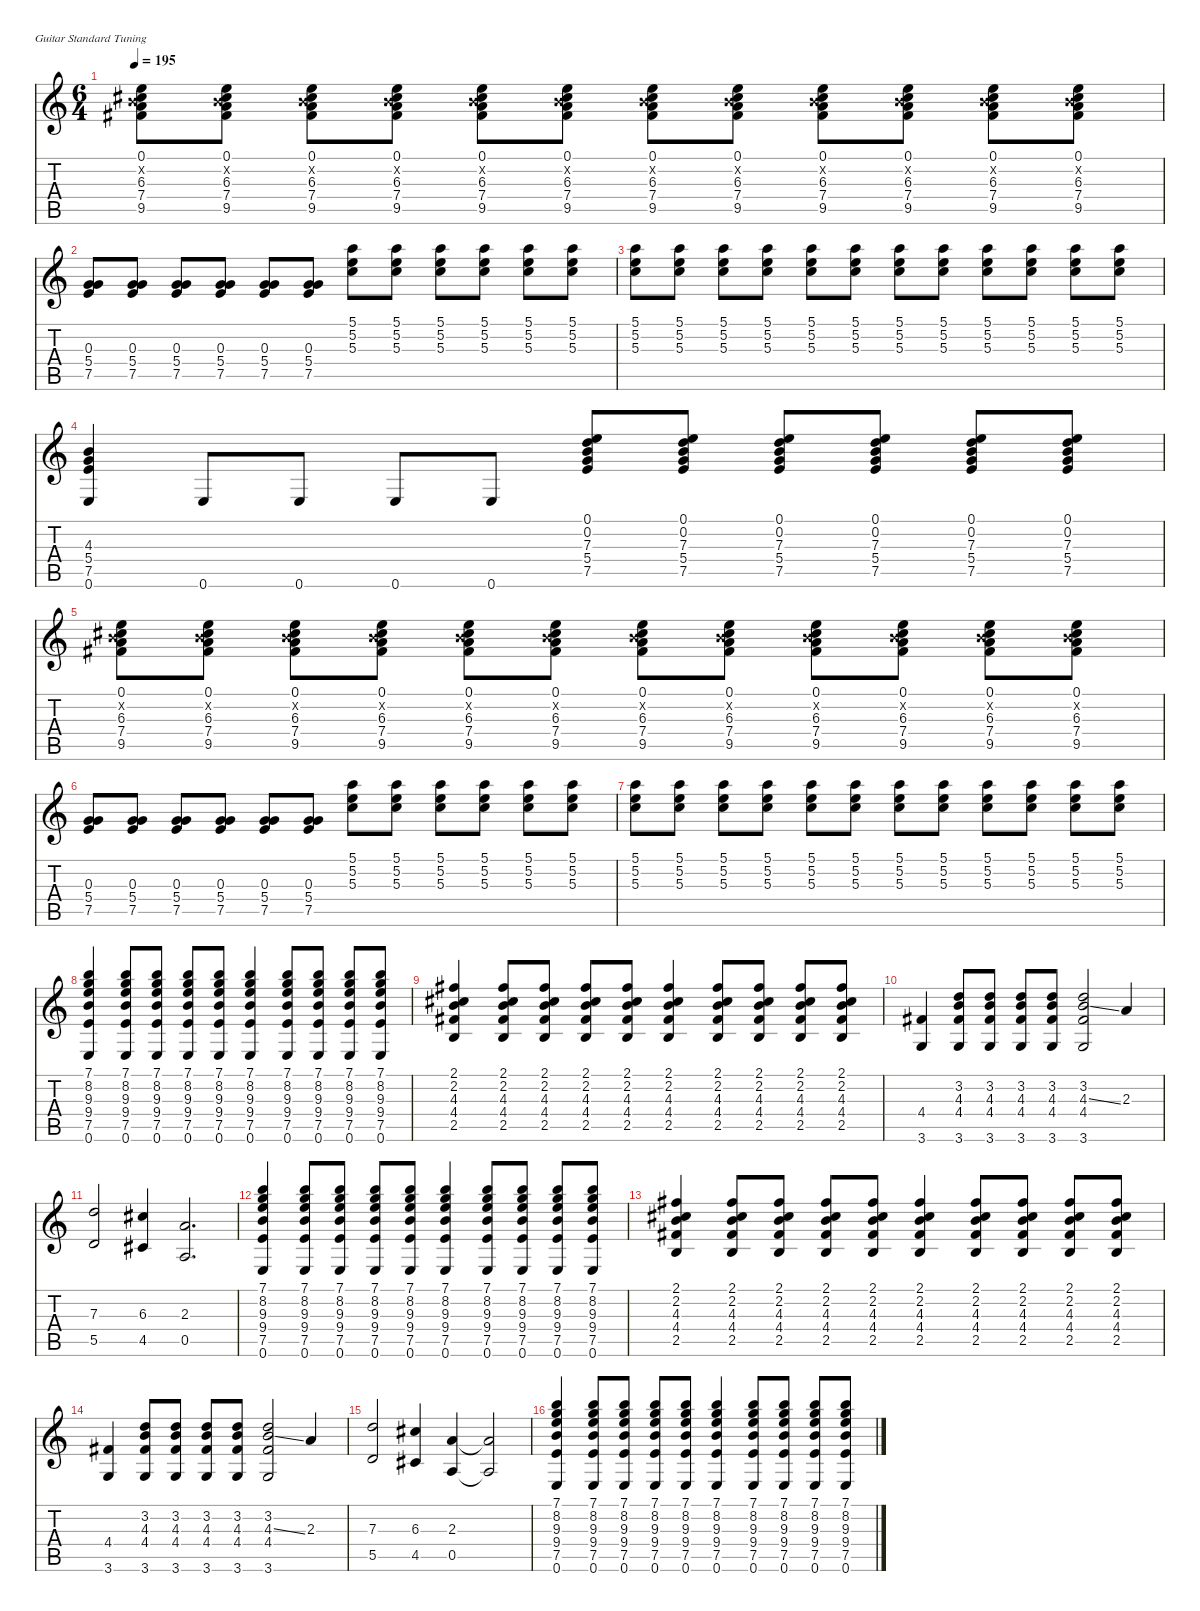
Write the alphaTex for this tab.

\defaultSystemsLayout 4
\hideDynamics
\bracketExtendMode nobrackets
\singleTrackTrackNamePolicy hidden
\multiTrackTrackNamePolicy hidden
\firstSystemTrackNameMode fullname
\firstSystemTrackNameOrientation horizontal
\otherSystemsTrackNameOrientation horizontal
\track ("Guitar 1" "dist.guit.") {instrument distortionguitar}
\staff {score tabs}
\tuning (E4 B3 G3 D3 A2 E2)
\ts (6 4)
\tempo 195
\clef g2
\ks c
(0.1 0.2{x} 6.3{acc #} 7.4 9.5{acc #}).8{dy f beam Down} (0.1 0.2{x} 6.3{acc #} 7.4 9.5{acc #}).8{beam Down} (0.1 0.2{x} 6.3{acc #} 7.4 9.5{acc #}).8{beam Down} (0.1 0.2{x} 6.3{acc #} 7.4 9.5{acc #}).8{beam Down} (0.1 0.2{x} 6.3{acc #} 7.4 9.5{acc #}).8{beam Down} (0.1 0.2{x} 6.3{acc #} 7.4 9.5{acc #}).8{beam Down} (0.1 0.2{x} 6.3{acc #} 7.4 9.5{acc #}).8{beam Down} (0.1 0.2{x} 6.3{acc #} 7.4 9.5{acc #}).8{beam Down} (0.1 0.2{x} 6.3{acc #} 7.4 9.5{acc #}).8{beam Down} (0.1 0.2{x} 6.3{acc #} 7.4 9.5{acc #}).8{beam Down} (0.1 0.2{x} 6.3{acc #} 7.4 9.5{acc #}).8{beam Down} (0.1 0.2{x} 6.3{acc #} 7.4 9.5{acc #}).8{beam Down} |
(0.3 5.4 7.5).8{beam Up} (0.3 5.4 7.5).8{beam Up} (0.3 5.4 7.5).8{beam Up} (0.3 5.4 7.5).8{beam Up} (0.3 5.4 7.5).8{beam Up} (0.3 5.4 7.5).8{beam Up} (5.1 5.2 5.3).8{beam Down} (5.1 5.2 5.3).8{beam Down} (5.1 5.2 5.3).8{beam Down} (5.1 5.2 5.3).8{beam Down} (5.1 5.2 5.3).8{beam Down} (5.1 5.2 5.3).8{beam Down} |
(5.1 5.2 5.3).8{beam Down} (5.1 5.2 5.3).8{beam Down} (5.1 5.2 5.3).8{beam Down} (5.1 5.2 5.3).8{beam Down} (5.1 5.2 5.3).8{beam Down} (5.1 5.2 5.3).8{beam Down} (5.1 5.2 5.3).8{beam Down} (5.1 5.2 5.3).8{beam Down} (5.1 5.2 5.3).8{beam Down} (5.1 5.2 5.3).8{beam Down} (5.1 5.2 5.3).8{beam Down} (5.1 5.2 5.3).8{beam Down} |
(4.3 5.4 7.5 0.6).4{beam Up} 0.6.8{beam Up} 0.6.8{beam Up} 0.6.8{beam Up} 0.6.8{beam Up} (0.1 0.2 7.3 5.4 7.5).8{beam Up} (0.1 0.2 7.3 5.4 7.5).8{beam Up} (0.1 0.2 7.3 5.4 7.5).8{beam Up} (0.1 0.2 7.3 5.4 7.5).8{beam Up} (0.1 0.2 7.3 5.4 7.5).8{beam Up} (0.1 0.2 7.3 5.4 7.5).8{beam Up} |
(0.1 0.2{x} 6.3{acc #} 7.4 9.5{acc #}).8{beam Down} (0.1 0.2{x} 6.3{acc #} 7.4 9.5{acc #}).8{beam Down} (0.1 0.2{x} 6.3{acc #} 7.4 9.5{acc #}).8{beam Down} (0.1 0.2{x} 6.3{acc #} 7.4 9.5{acc #}).8{beam Down} (0.1 0.2{x} 6.3{acc #} 7.4 9.5{acc #}).8{beam Down} (0.1 0.2{x} 6.3{acc #} 7.4 9.5{acc #}).8{beam Down} (0.1 0.2{x} 6.3{acc #} 7.4 9.5{acc #}).8{beam Down} (0.1 0.2{x} 6.3{acc #} 7.4 9.5{acc #}).8{beam Down} (0.1 0.2{x} 6.3{acc #} 7.4 9.5{acc #}).8{beam Down} (0.1 0.2{x} 6.3{acc #} 7.4 9.5{acc #}).8{beam Down} (0.1 0.2{x} 6.3{acc #} 7.4 9.5{acc #}).8{beam Down} (0.1 0.2{x} 6.3{acc #} 7.4 9.5{acc #}).8{beam Down} |
(0.3 5.4 7.5).8{beam Up} (0.3 5.4 7.5).8{beam Up} (0.3 5.4 7.5).8{beam Up} (0.3 5.4 7.5).8{beam Up} (0.3 5.4 7.5).8{beam Up} (0.3 5.4 7.5).8{beam Up} (5.1 5.2 5.3).8{beam Down} (5.1 5.2 5.3).8{beam Down} (5.1 5.2 5.3).8{beam Down} (5.1 5.2 5.3).8{beam Down} (5.1 5.2 5.3).8{beam Down} (5.1 5.2 5.3).8{beam Down} |
(5.1 5.2 5.3).8{beam Down} (5.1 5.2 5.3).8{beam Down} (5.1 5.2 5.3).8{beam Down} (5.1 5.2 5.3).8{beam Down} (5.1 5.2 5.3).8{beam Down} (5.1 5.2 5.3).8{beam Down} (5.1 5.2 5.3).8{beam Down} (5.1 5.2 5.3).8{beam Down} (5.1 5.2 5.3).8{beam Down} (5.1 5.2 5.3).8{beam Down} (5.1 5.2 5.3).8{beam Down} (5.1 5.2 5.3).8{beam Down} |
(7.1 8.2 9.3 9.4 7.5 0.6).4{beam Up} (7.1 8.2 9.3 9.4 7.5 0.6).8{beam Up} (7.1 8.2 9.3 9.4 7.5 0.6).8{beam Up} (7.1 8.2 9.3 9.4 7.5 0.6).8{beam Up} (7.1 8.2 9.3 9.4 7.5 0.6).8{beam Up} (7.1 8.2 9.3 9.4 7.5 0.6).4{beam Up} (7.1 8.2 9.3 9.4 7.5 0.6).8{beam Up} (7.1 8.2 9.3 9.4 7.5 0.6).8{beam Up} (7.1 8.2 9.3 9.4 7.5 0.6).8{beam Up} (7.1 8.2 9.3 9.4 7.5 0.6).8{beam Up} |
(2.1{acc #} 2.2{acc #} 4.3 4.4{acc #} 2.5).4{beam Up} (2.1{acc #} 2.2{acc #} 4.3 4.4{acc #} 2.5).8{beam Up} (2.1{acc #} 2.2{acc #} 4.3 4.4{acc #} 2.5).8{beam Up} (2.1{acc #} 2.2{acc #} 4.3 4.4{acc #} 2.5).8{beam Up} (2.1{acc #} 2.2{acc #} 4.3 4.4{acc #} 2.5).8{beam Up} (2.1{acc #} 2.2{acc #} 4.3 4.4{acc #} 2.5).4{beam Up} (2.1{acc #} 2.2{acc #} 4.3 4.4{acc #} 2.5).8{beam Up} (2.1{acc #} 2.2{acc #} 4.3 4.4{acc #} 2.5).8{beam Up} (2.1{acc #} 2.2{acc #} 4.3 4.4{acc #} 2.5).8{beam Up} (2.1{acc #} 2.2{acc #} 4.3 4.4{acc #} 2.5).8{beam Up} |
(4.4{acc #} 3.6).4{beam Up} (3.2 4.3 4.4{acc #} 3.6).8{beam Up} (3.2 4.3 4.4{acc #} 3.6).8{beam Up} (3.2 4.3 4.4{acc #} 3.6).8{beam Up} (3.2 4.3 4.4{acc #} 3.6).8{beam Up} (3.2 4.3{ss} 4.4{acc #} 3.6).2{beam Up} 2.3.4{beam Up} |
(7.3 5.5).2{beam Up} (6.3{acc #} 4.5{acc #}).4{beam Up} (2.3 0.5).2{d beam Up} |
(7.1 8.2 9.3 9.4 7.5 0.6).4{beam Up} (7.1 8.2 9.3 9.4 7.5 0.6).8{beam Up} (7.1 8.2 9.3 9.4 7.5 0.6).8{beam Up} (7.1 8.2 9.3 9.4 7.5 0.6).8{beam Up} (7.1 8.2 9.3 9.4 7.5 0.6).8{beam Up} (7.1 8.2 9.3 9.4 7.5 0.6).4{beam Up} (7.1 8.2 9.3 9.4 7.5 0.6).8{beam Up} (7.1 8.2 9.3 9.4 7.5 0.6).8{beam Up} (7.1 8.2 9.3 9.4 7.5 0.6).8{beam Up} (7.1 8.2 9.3 9.4 7.5 0.6).8{beam Up} |
(2.1{acc #} 2.2{acc #} 4.3 4.4{acc #} 2.5).4{beam Up} (2.1{acc #} 2.2{acc #} 4.3 4.4{acc #} 2.5).8{beam Up} (2.1{acc #} 2.2{acc #} 4.3 4.4{acc #} 2.5).8{beam Up} (2.1{acc #} 2.2{acc #} 4.3 4.4{acc #} 2.5).8{beam Up} (2.1{acc #} 2.2{acc #} 4.3 4.4{acc #} 2.5).8{beam Up} (2.1{acc #} 2.2{acc #} 4.3 4.4{acc #} 2.5).4{beam Up} (2.1{acc #} 2.2{acc #} 4.3 4.4{acc #} 2.5).8{beam Up} (2.1{acc #} 2.2{acc #} 4.3 4.4{acc #} 2.5).8{beam Up} (2.1{acc #} 2.2{acc #} 4.3 4.4{acc #} 2.5).8{beam Up} (2.1{acc #} 2.2{acc #} 4.3 4.4{acc #} 2.5).8{beam Up} |
(4.4{acc #} 3.6).4{beam Up} (3.2 4.3 4.4{acc #} 3.6).8{beam Up} (3.2 4.3 4.4{acc #} 3.6).8{beam Up} (3.2 4.3 4.4{acc #} 3.6).8{beam Up} (3.2 4.3 4.4{acc #} 3.6).8{beam Up} (3.2 4.3{ss} 4.4{acc #} 3.6).2{beam Up} 2.3.4{beam Up} |
(7.3 5.5).2{beam Up} (6.3{acc #} 4.5{acc #}).4{beam Up} (2.3 0.5).4{beam Up} (2.3{t} 0.5{t}).2{beam Up} |
(7.1 8.2 9.3 9.4 7.5 0.6).4{beam Up} (7.1 8.2 9.3 9.4 7.5 0.6).8{beam Up} (7.1 8.2 9.3 9.4 7.5 0.6).8{beam Up} (7.1 8.2 9.3 9.4 7.5 0.6).8{beam Up} (7.1 8.2 9.3 9.4 7.5 0.6).8{beam Up} (7.1 8.2 9.3 9.4 7.5 0.6).4{beam Up} (7.1 8.2 9.3 9.4 7.5 0.6).8{beam Up} (7.1 8.2 9.3 9.4 7.5 0.6).8{beam Up} (7.1 8.2 9.3 9.4 7.5 0.6).8{beam Up} (7.1 8.2 9.3 9.4 7.5 0.6).8{beam Up}
